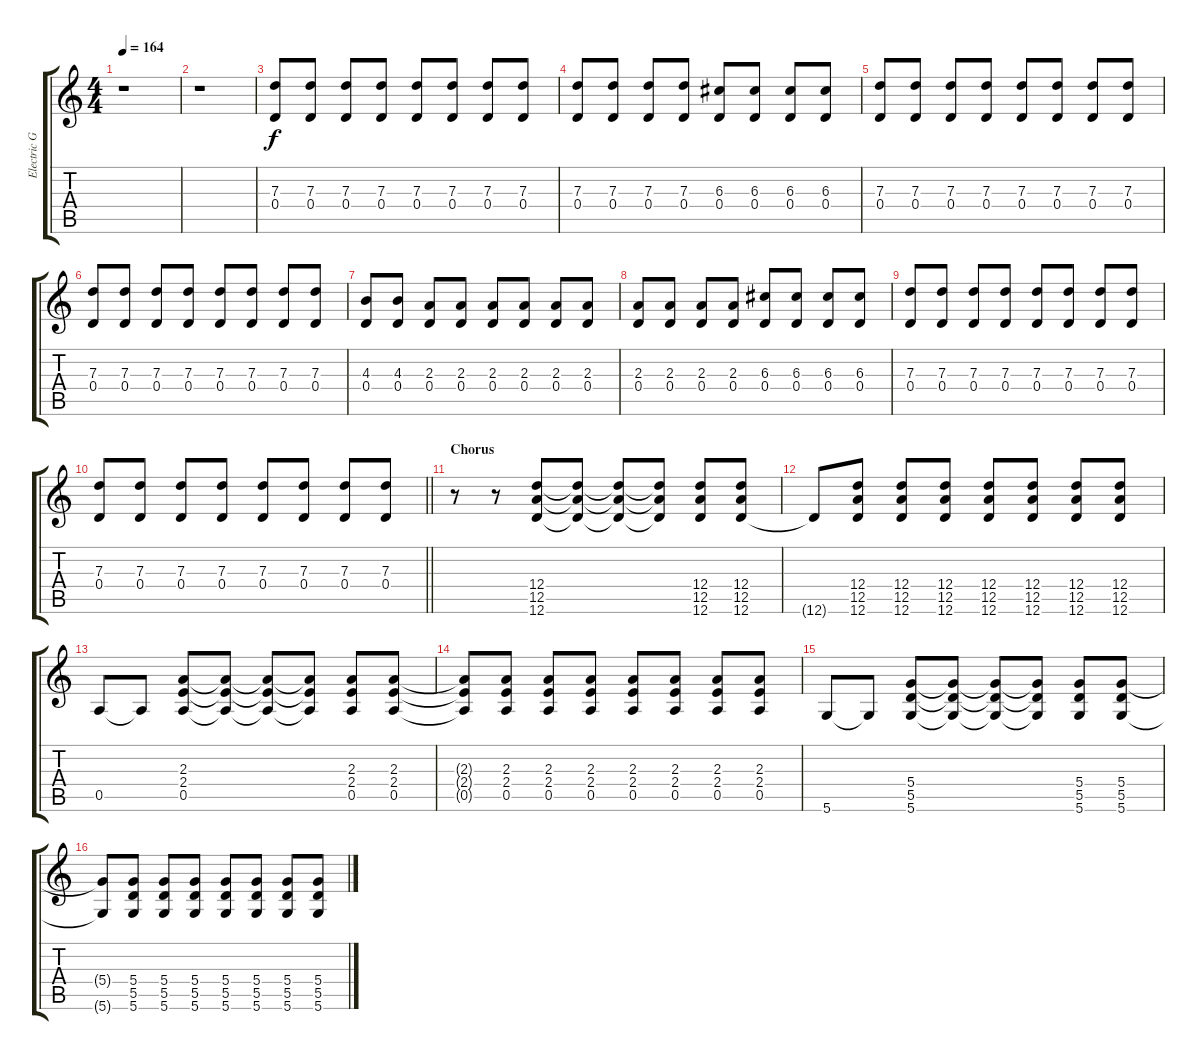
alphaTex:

\track ("Electric Guitar" "Electric G") {instrument distortionguitar}
\staff {score tabs}
\tuning (E4 B3 G3 D3 A2 D2) {hide}
\ts (4 4)
\tempo 164
\clef g2
\ks c
r.1{dy f} |
r.1 |
(7.3 0.4).8 (7.3 0.4).8 (7.3 0.4).8 (7.3 0.4).8 (7.3 0.4).8 (7.3 0.4).8 (7.3 0.4).8 (7.3 0.4).8 |
(7.3 0.4).8 (7.3 0.4).8 (7.3 0.4).8 (7.3 0.4).8 (6.3 0.4).8 (6.3 0.4).8 (6.3 0.4).8 (6.3 0.4).8 |
(7.3 0.4).8 (7.3 0.4).8 (7.3 0.4).8 (7.3 0.4).8 (7.3 0.4).8 (7.3 0.4).8 (7.3 0.4).8 (7.3 0.4).8 |
(7.3 0.4).8 (7.3 0.4).8 (7.3 0.4).8 (7.3 0.4).8 (7.3 0.4).8 (7.3 0.4).8 (7.3 0.4).8 (7.3 0.4).8 |
(4.3 0.4).8 (4.3 0.4).8 (2.3 0.4).8 (2.3 0.4).8 (2.3 0.4).8 (2.3 0.4).8 (2.3 0.4).8 (2.3 0.4).8 |
(2.3 0.4).8 (2.3 0.4).8 (2.3 0.4).8 (2.3 0.4).8 (6.3 0.4).8 (6.3 0.4).8 (6.3 0.4).8 (6.3 0.4).8 |
(7.3 0.4).8 (7.3 0.4).8 (7.3 0.4).8 (7.3 0.4).8 (7.3 0.4).8 (7.3 0.4).8 (7.3 0.4).8 (7.3 0.4).8 |
\barLineRight lightlight
(7.3 0.4).8 (7.3 0.4).8 (7.3 0.4).8 (7.3 0.4).8 (7.3 0.4).8 (7.3 0.4).8 (7.3 0.4).8 (7.3 0.4).8 |
\section ("" "Chorus")
r.8 r.8 (12.4 12.5 12.6).8 (12.4{t} 12.5{t} 12.6{t}).8 (12.4{t} 12.5{t} 12.6{t}).8 (12.4{t} 12.5{t} 12.6{t}).8 (12.4 12.5 12.6).8 (12.4 12.5 12.6).8 |
12.6{t}.8 (12.4 12.5 12.6).8 (12.4 12.5 12.6).8 (12.4 12.5 12.6).8 (12.4 12.5 12.6).8 (12.4 12.5 12.6).8 (12.4 12.5 12.6).8 (12.4 12.5 12.6).8 |
0.5.8 0.5{t}.8 (2.3 2.4 0.5).8 (2.3{t} 2.4{t} 0.5{t}).8 (2.3{t} 2.4{t} 0.5{t}).8 (2.3{t} 2.4{t} 0.5{t}).8 (2.3 2.4 0.5).8 (2.3 2.4 0.5).8 |
(2.3{t} 2.4{t} 0.5{t}).8 (2.3 2.4 0.5).8 (2.3 2.4 0.5).8 (2.3 2.4 0.5).8 (2.3 2.4 0.5).8 (2.3 2.4 0.5).8 (2.3 2.4 0.5).8 (2.3 2.4 0.5).8 |
5.6.8 5.6{t}.8 (5.4 5.5 5.6).8 (5.4{t} 5.5{t} 5.6{t}).8 (5.4{t} 5.5{t} 5.6{t}).8 (5.4{t} 5.5{t} 5.6{t}).8 (5.4 5.5 5.6).8 (5.4 5.5 5.6).8 |
(5.4{t} 5.6{t}).8 (5.4 5.5 5.6).8 (5.4 5.5 5.6).8 (5.4 5.5 5.6).8 (5.4 5.5 5.6).8 (5.4 5.5 5.6).8 (5.4 5.5 5.6).8 (5.4 5.5 5.6).8
